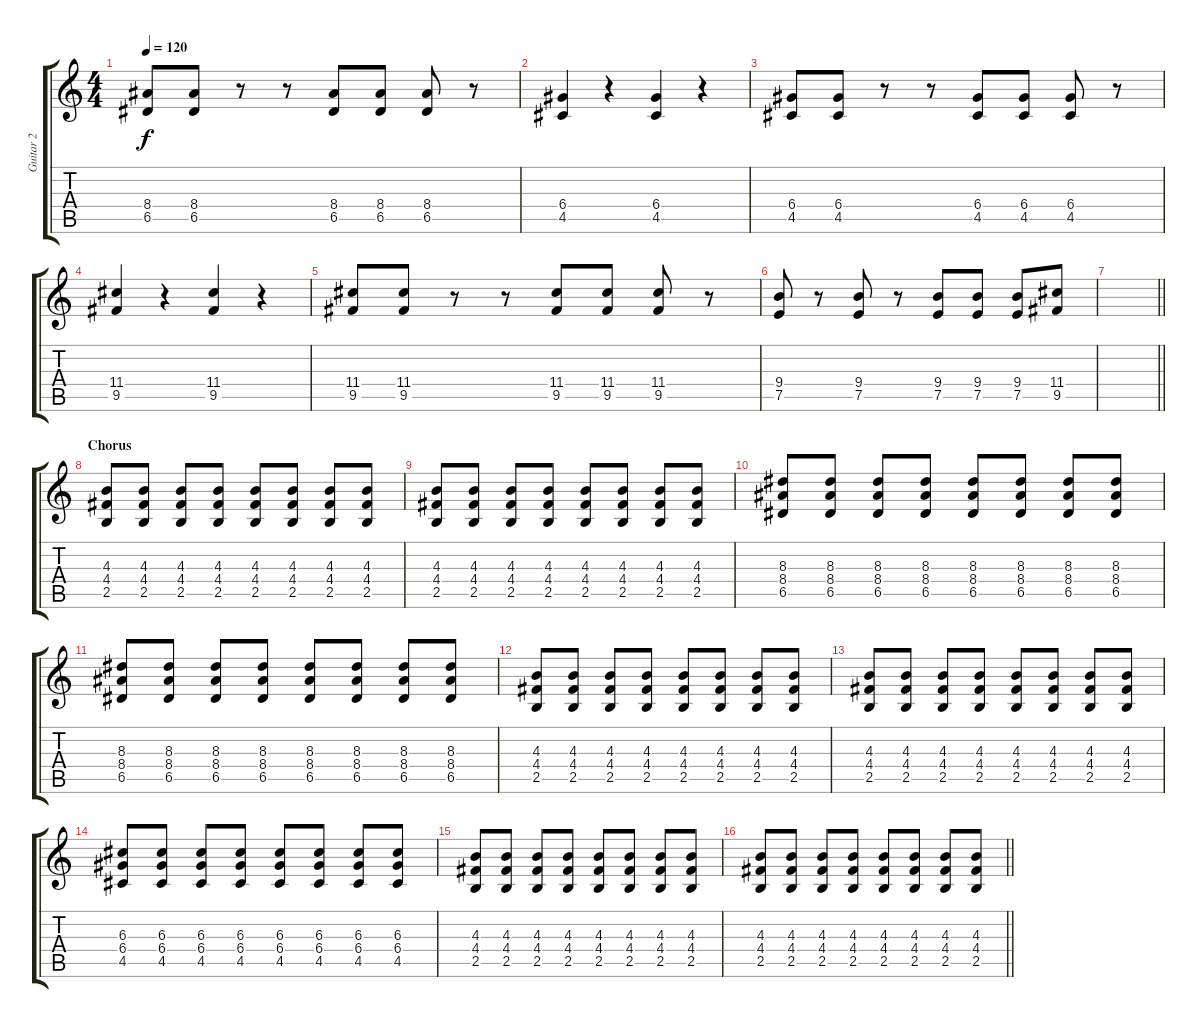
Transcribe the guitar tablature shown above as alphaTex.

\track ("Guitar 2 " "Guitar 2 ") {instrument distortionguitar}
\staff {score tabs}
\tuning (E4 B3 G3 D3 A2 E2) {hide}
\ts (4 4)
\tempo 120
\clef g2
\ks c
(8.4 6.5).8{dy f} (8.4 6.5).8 r.8 r.8 (8.4 6.5).8 (8.4 6.5).8 (8.4 6.5).8 r.8 |
(6.4 4.5).4 r.4 (6.4 4.5).4 r.4 |
(6.4 4.5).8 (6.4 4.5).8 r.8 r.8 (6.4 4.5).8 (6.4 4.5).8 (6.4 4.5).8 r.8 |
(11.4 9.5).4 r.4 (11.4 9.5).4 r.4 |
(11.4 9.5).8 (11.4 9.5).8 r.8 r.8 (11.4 9.5).8 (11.4 9.5).8 (11.4 9.5).8 r.8 |
(9.4 7.5).8 r.8 (9.4 7.5).8 r.8 (9.4 7.5).8 (9.4 7.5).8 (9.4 7.5).8 (11.4 9.5).8 |
\barLineRight lightlight
|
\section ("" "Chorus")
(4.3 4.4 2.5).8 (4.3 4.4 2.5).8 (4.3 4.4 2.5).8 (4.3 4.4 2.5).8 (4.3 4.4 2.5).8 (4.3 4.4 2.5).8 (4.3 4.4 2.5).8 (4.3 4.4 2.5).8 |
(4.3 4.4 2.5).8 (4.3 4.4 2.5).8 (4.3 4.4 2.5).8 (4.3 4.4 2.5).8 (4.3 4.4 2.5).8 (4.3 4.4 2.5).8 (4.3 4.4 2.5).8 (4.3 4.4 2.5).8 |
(8.3 8.4 6.5).8 (8.3 8.4 6.5).8 (8.3 8.4 6.5).8 (8.3 8.4 6.5).8 (8.3 8.4 6.5).8 (8.3 8.4 6.5).8 (8.3 8.4 6.5).8 (8.3 8.4 6.5).8 |
(8.3 8.4 6.5).8 (8.3 8.4 6.5).8 (8.3 8.4 6.5).8 (8.3 8.4 6.5).8 (8.3 8.4 6.5).8 (8.3 8.4 6.5).8 (8.3 8.4 6.5).8 (8.3 8.4 6.5).8 |
(4.3 4.4 2.5).8 (4.3 4.4 2.5).8 (4.3 4.4 2.5).8 (4.3 4.4 2.5).8 (4.3 4.4 2.5).8 (4.3 4.4 2.5).8 (4.3 4.4 2.5).8 (4.3 4.4 2.5).8 |
(4.3 4.4 2.5).8 (4.3 4.4 2.5).8 (4.3 4.4 2.5).8 (4.3 4.4 2.5).8 (4.3 4.4 2.5).8 (4.3 4.4 2.5).8 (4.3 4.4 2.5).8 (4.3 4.4 2.5).8 |
(6.3 6.4 4.5).8 (6.3 6.4 4.5).8 (6.3 6.4 4.5).8 (6.3 6.4 4.5).8 (6.3 6.4 4.5).8 (6.3 6.4 4.5).8 (6.3 6.4 4.5).8 (6.3 6.4 4.5).8 |
(4.3 4.4 2.5).8 (4.3 4.4 2.5).8 (4.3 4.4 2.5).8 (4.3 4.4 2.5).8 (4.3 4.4 2.5).8 (4.3 4.4 2.5).8 (4.3 4.4 2.5).8 (4.3 4.4 2.5).8 |
\barLineRight lightlight
(4.3 4.4 2.5).8 (4.3 4.4 2.5).8 (4.3 4.4 2.5).8 (4.3 4.4 2.5).8 (4.3 4.4 2.5).8 (4.3 4.4 2.5).8 (4.3 4.4 2.5).8 (4.3 4.4 2.5).8
